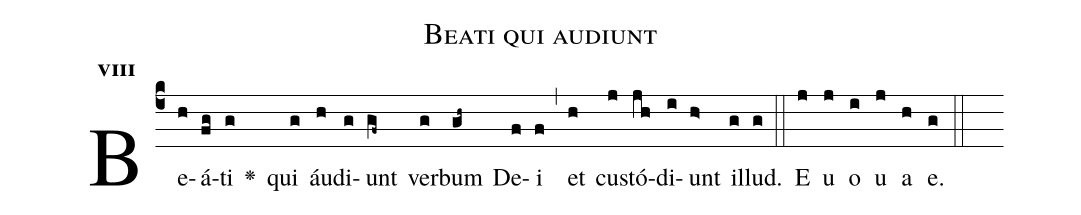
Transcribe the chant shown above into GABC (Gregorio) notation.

name:Beati qui audiunt;
office-part:Antiphona;
mode:8;
%%
initial-style: 1;
name: Beati qui audiunt;
book: Antiphonae & Responsoria/Tomus III, p. 39;
occasion: Psalterium Hebdomada II Feria II;
office-part: Hora media Ant. 1;
user-notes: ;
commentary: ;
annotation: 8g;
centering-scheme: english;
fontsize: 12;
font: OFLSortsMillGoudy;
height: 11;
width: 4.5;
%%
(c4)Be(h)á(fg)ti(g) <v>\greheightstar</v>() qui(g) áu(h)di(g)unt(gf~) ver(g)bum(gh~) De(f)i(f) (,) et(h) cu(j)stó(jh)di(i)unt(h>) il(g)lud.(g) (::)
E(j) u(j) o(i) u(j) a(h) e.(g) (::)
